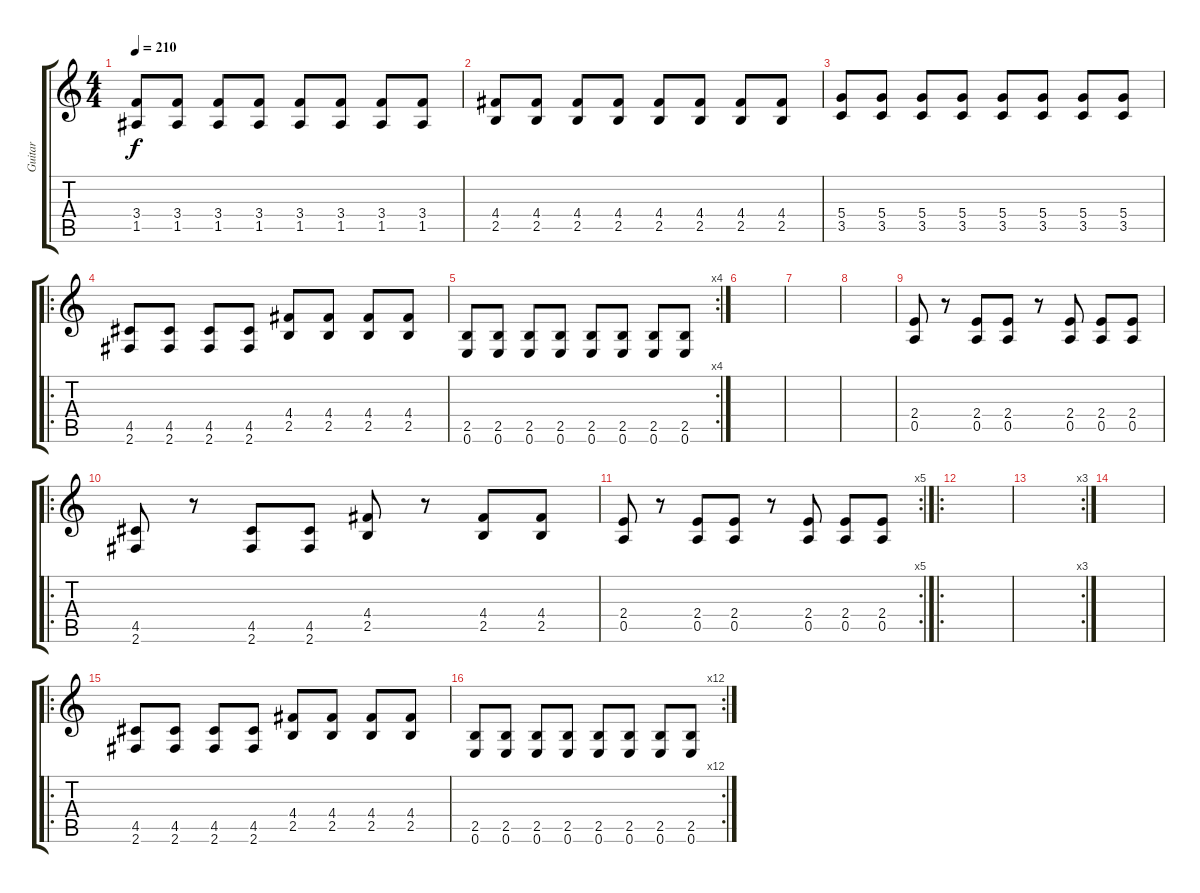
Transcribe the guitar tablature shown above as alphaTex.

\track ("Guitar" "Guitar") {instrument distortionguitar}
\staff {score tabs}
\tuning (E4 B3 G3 D3 A2 E2) {hide}
\ts (4 4)
\tempo 210
\clef g2
\ks c
(3.4 1.5).8{dy f} (3.4 1.5).8 (3.4 1.5).8 (3.4 1.5).8 (3.4 1.5).8 (3.4 1.5).8 (3.4 1.5).8 (3.4 1.5).8 |
(4.4 2.5).8 (4.4 2.5).8 (4.4 2.5).8 (4.4 2.5).8 (4.4 2.5).8 (4.4 2.5).8 (4.4 2.5).8 (4.4 2.5).8 |
(5.4 3.5).8 (5.4 3.5).8 (5.4 3.5).8 (5.4 3.5).8 (5.4 3.5).8 (5.4 3.5).8 (5.4 3.5).8 (5.4 3.5).8 |
\ro
(4.5 2.6).8 (4.5 2.6).8 (4.5 2.6).8 (4.5 2.6).8 (4.4 2.5).8 (4.4 2.5).8 (4.4 2.5).8 (4.4 2.5).8 |
\rc 4
(2.5 0.6).8 (2.5 0.6).8 (2.5 0.6).8 (2.5 0.6).8 (2.5 0.6).8 (2.5 0.6).8 (2.5 0.6).8 (2.5 0.6).8 |
|
|
|
(2.4 0.5).8 r.8 (2.4 0.5).8 (2.4 0.5).8 r.8 (2.4 0.5).8 (2.4 0.5).8 (2.4 0.5).8 |
\ro
(4.5 2.6).8 r.8 (4.5 2.6).8 (4.5 2.6).8 (4.4 2.5).8 r.8 (4.4 2.5).8 (4.4 2.5).8 |
\rc 5
(2.4 0.5).8 r.8 (2.4 0.5).8 (2.4 0.5).8 r.8 (2.4 0.5).8 (2.4 0.5).8 (2.4 0.5).8 |
\ro
|
\rc 3
|
|
\ro
(4.5 2.6).8 (4.5 2.6).8 (4.5 2.6).8 (4.5 2.6).8 (4.4 2.5).8 (4.4 2.5).8 (4.4 2.5).8 (4.4 2.5).8 |
\rc 12
(2.5 0.6).8 (2.5 0.6).8 (2.5 0.6).8 (2.5 0.6).8 (2.5 0.6).8 (2.5 0.6).8 (2.5 0.6).8 (2.5 0.6).8
